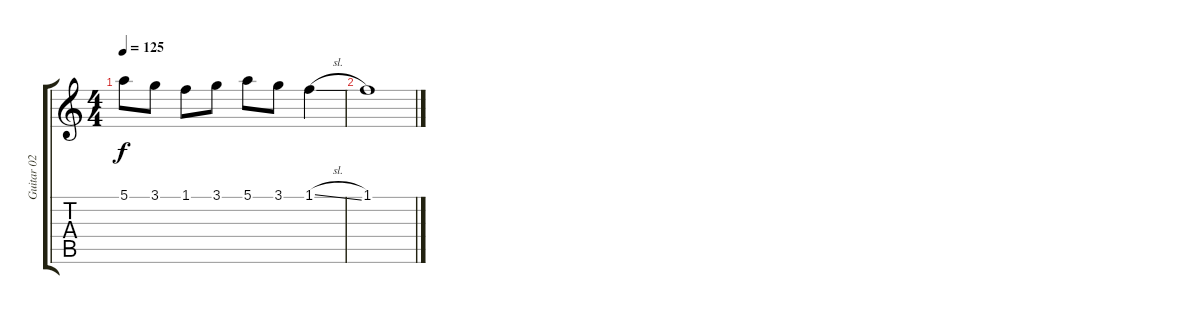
\track ("Guitar 02" "Guitar 02") {instrument distortionguitar}
\staff {score tabs}
\tuning (E4 B3 G3 D3 A2 E2) {hide}
\ts (4 4)
\tempo 125
\clef g2
\ks c
5.1.8{dy f} 3.1.8 1.1.8 3.1.8 5.1.8 3.1.8 1.1{sl}.4 |
1.1.1
